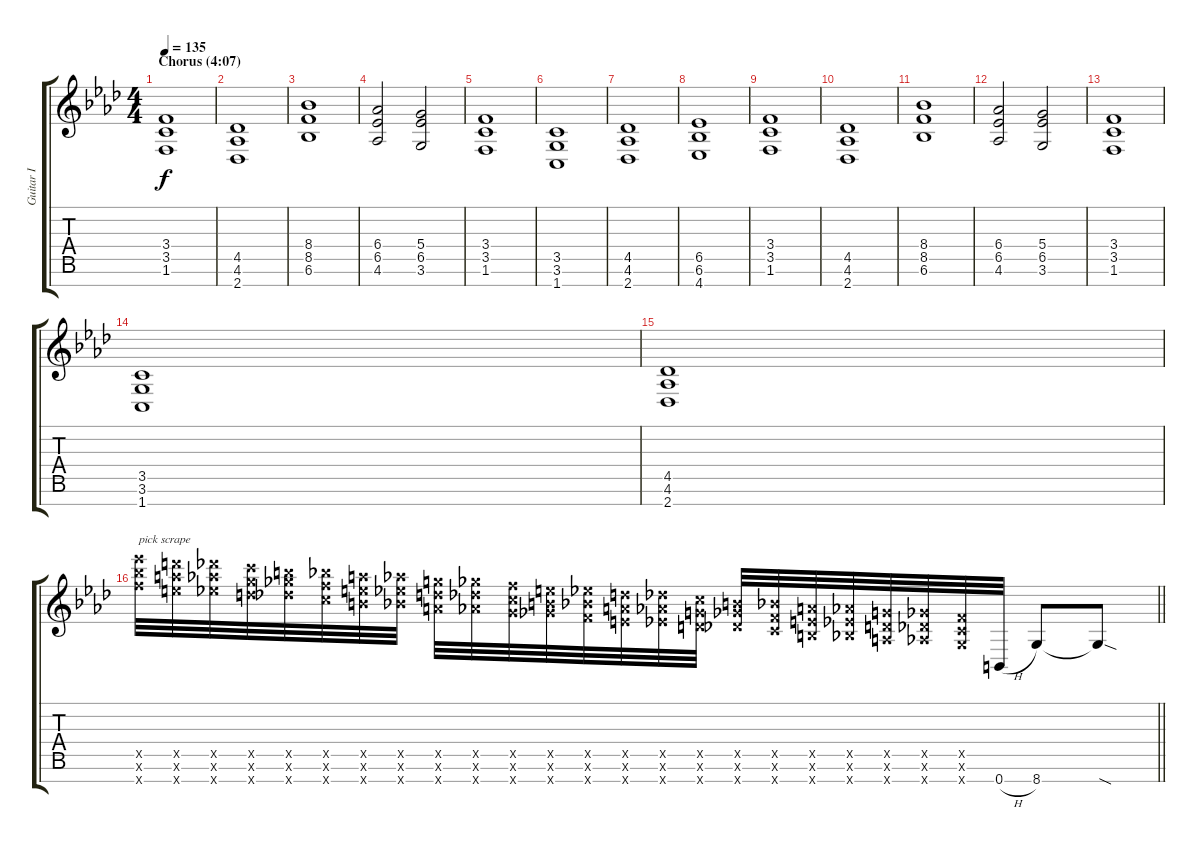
\track ("Guitar I" "Guitar I") {instrument distortionguitar}
\staff {score tabs}
\tuning (E4 B3 G3 D3 A2 E2 B1) {hide}
\ts (4 4)
\section ("" "Chorus (4:07)")
\tempo 135
\clef g2
\ks fminor
(3.4 3.5 1.6).1{dy f volume 13} |
(4.5 4.6 2.7).1 |
(8.4 8.5 6.6).1 |
(6.4 6.5 4.6).2 (5.4 6.5 3.6).2 |
(3.4 3.5 1.6).1 |
(3.5 3.6 1.7).1 |
(4.5 4.6 2.7).1 |
(6.5 6.6 4.7).1 |
(3.4 3.5 1.6).1 |
(4.5 4.6 2.7).1 |
(8.4 8.5 6.6).1 |
(6.4 6.5 4.6).2 (5.4 6.5 3.6).2 |
(3.4 3.5 1.6).1 |
(3.5 3.6 1.7).1 |
(4.5 4.6 2.7).1 |
\barLineRight lightlight
(30.5{x} 30.6{x} 30.7{x}).32{txt "pick scrape" instrument guitarfretnoise} (29.5{x} 29.6{x} 29.7{x}).32 (28.5{x} 28.6{x} 28.7{x}).32 (27.5{x} 27.6{x} 27.7{x}).32 (26.5{x} 26.6{x} 26.7{x}).32 (25.5{x} 25.6{x} 25.7{x}).32 (24.5{x} 24.6{x} 24.7{x}).32 (23.5{x} 23.6{x} 23.7{x}).32 (22.5{x} 22.6{x} 22.7{x}).32 (21.5{x} 21.6{x} 21.7{x}).32 (20.5{x} 20.6{x} 20.7{x}).32 (19.5{x} 19.6{x} 19.7{x}).32 (18.5{x} 18.6{x} 18.7{x}).32 (17.5{x} 17.6{x} 17.7{x}).32 (16.5{x} 16.6{x} 16.7{x}).32 (15.5{x} 15.6{x} 15.7{x}).32 (14.5{x} 14.6{x} 14.7{x}).32 (13.5{x} 13.6{x} 13.7{x}).32 (12.5{x} 12.6{x} 12.7{x}).32 (11.5{x} 11.6{x} 11.7{x}).32 (10.5{x} 10.6{x} 10.7{x}).32 (9.5{x} 9.6{x} 9.7{x}).32 (8.5{x} 8.6{x} 8.7{x}).32 0.7{h}.32{instrument distortionguitar} 8.7.8 8.7{sod t}.8
